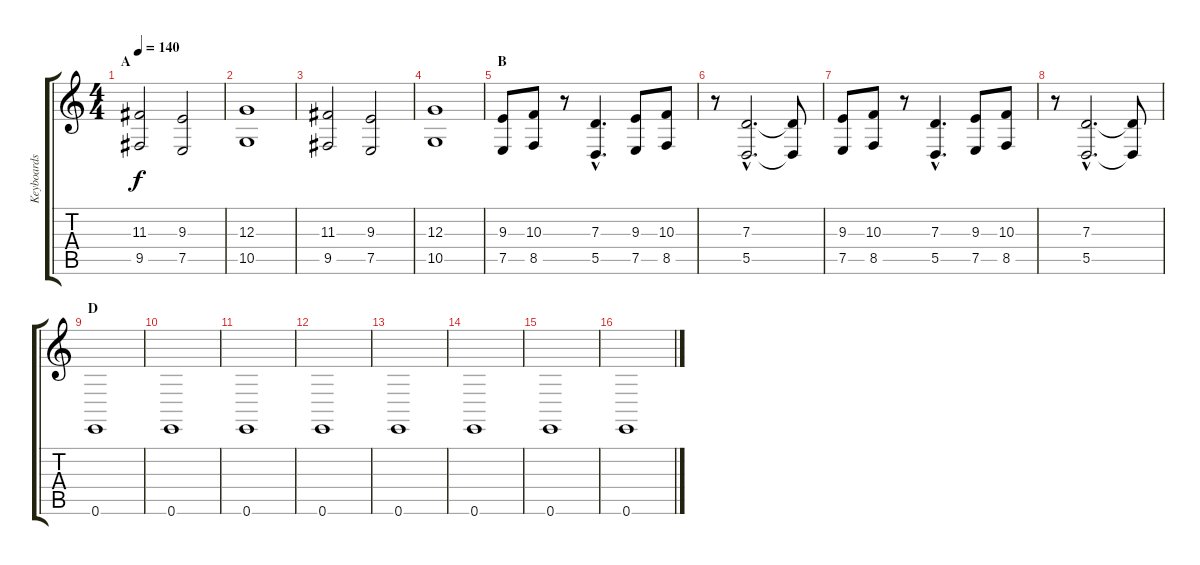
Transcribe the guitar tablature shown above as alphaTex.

\track ("Keyboards" "Keyboards") {instrument stringensemble1}
\staff {score tabs}
\tuning (E4 B3 G3 D3 A2 E2) {hide}
\ts (4 4)
\section ("" "A")
\tempo 140
\clef g2
\ks c
(11.3 9.5).2{dy f} (9.3 7.5).2 |
(12.3 10.5).1 |
(11.3 9.5).2 (9.3 7.5).2 |
(12.3 10.5).1 |
\section ("" "B")
(9.3 7.5).8 (10.3 8.5).8 r.8 (7.3{hac} 5.5{hac}).4{d} (9.3 7.5).8 (10.3 8.5).8 |
r.8 (7.3{hac} 5.5{hac}).2{d} (7.3{t} 5.5{t}).8 |
(9.3 7.5).8 (10.3 8.5).8 r.8 (7.3{hac} 5.5{hac}).4{d} (9.3 7.5).8 (10.3 8.5).8 |
r.8 (7.3{hac} 5.5{hac}).2{d} (7.3{t} 5.5{t}).8 |
\section ("" "D")
0.6.1 |
0.6.1 |
0.6.1 |
0.6.1 |
0.6.1 |
0.6.1 |
0.6.1 |
0.6.1
